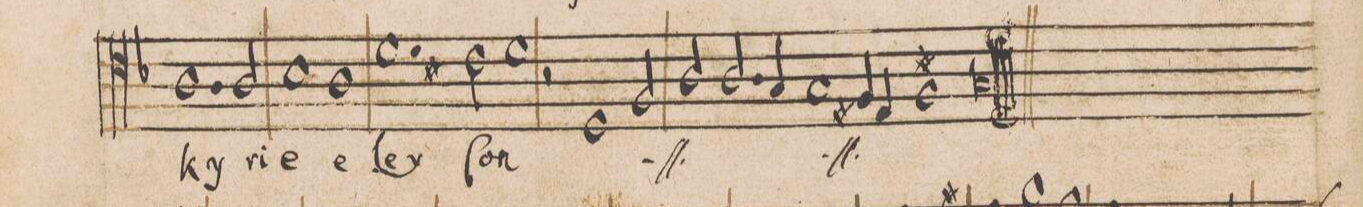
**kern	**text
*I"TENOR	*
*clefC4	*
*k[b-]	*
*met(C|)	*
*M2/1	*
1.A\	ky-
=8-	=8-
2A/	-ri-
1B-\	-e
=9-	=9-
1A\	e-
1.d\	-ley-
=10-	=10-
2c#X\	-ſon
1d\	.
=11-	=11-
2r	.
1D/	/ky-
2F/	-ri-
=12-	=12-
2A/	-e
2.A/	e-
4G/	-ley-
1G/	-ſon/
=13-	=13-
4F#X/	/e-
4E/	.
1F#X/	-ley-
=14-	=14-
0G/l	-ſon/
=15||-	=15||-
*M2/1	*
*met(C|)	*
*-	*-
